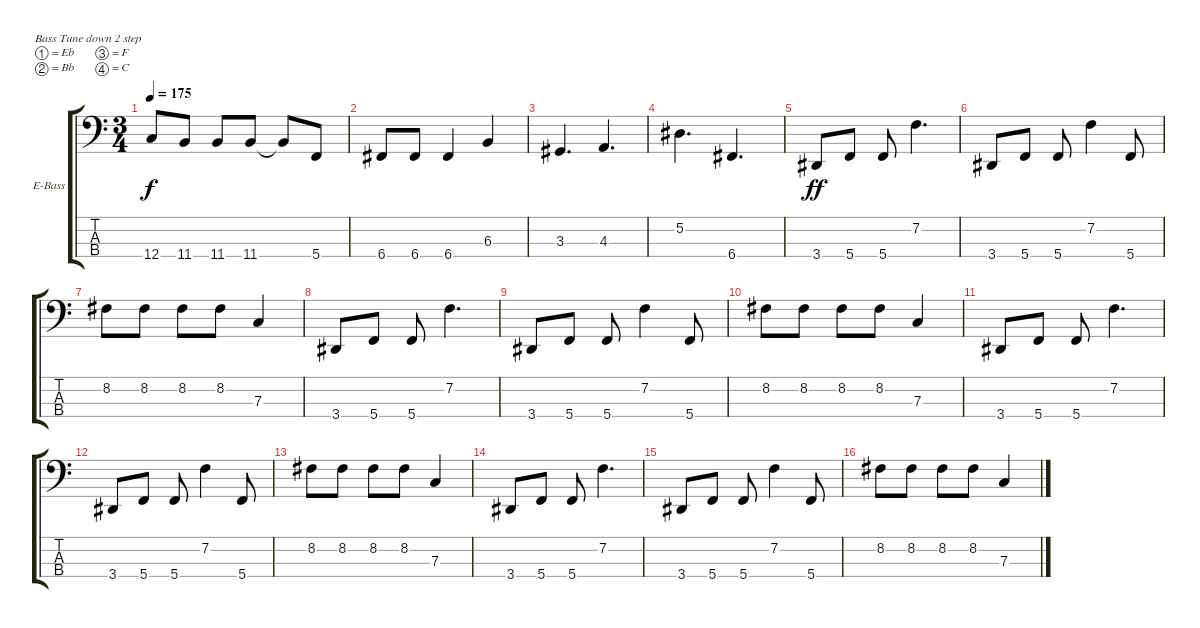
\bracketExtendMode groupsimilarinstruments
\firstSystemTrackNameOrientation horizontal
\otherSystemsTrackNameOrientation horizontal
\track ("Electric Bass" "E-Bass") {instrument electricbassfinger}
\staff {score tabs}
\tuning (Eb2 Bb1 F1 C1)
\ts (3 4)
\tempo 175
\clef f4
\ks c
12.4.8{dy f} 11.4.8 11.4.8 11.4.8 11.4{t}.8 5.4.8 |
6.4.8 6.4.8 6.4.4 6.3.4 |
3.3.4{d} 4.3.4{d} |
5.2.4{d} 6.4.4{d} |
3.4.8{dy ff} 5.4.8 5.4.8 7.2.4{d} |
3.4.8 5.4.8 5.4.8 7.2.4 5.4.8 |
8.2.8 8.2.8 8.2.8 8.2.8 7.3.4 |
3.4.8 5.4.8 5.4.8 7.2.4{d} |
3.4.8 5.4.8 5.4.8 7.2.4 5.4.8 |
8.2.8 8.2.8 8.2.8 8.2.8 7.3.4 |
3.4.8 5.4.8 5.4.8 7.2.4{d} |
3.4.8 5.4.8 5.4.8 7.2.4 5.4.8 |
8.2.8 8.2.8 8.2.8 8.2.8 7.3.4 |
3.4.8 5.4.8 5.4.8 7.2.4{d} |
3.4.8 5.4.8 5.4.8 7.2.4 5.4.8 |
8.2.8 8.2.8 8.2.8 8.2.8 7.3.4
